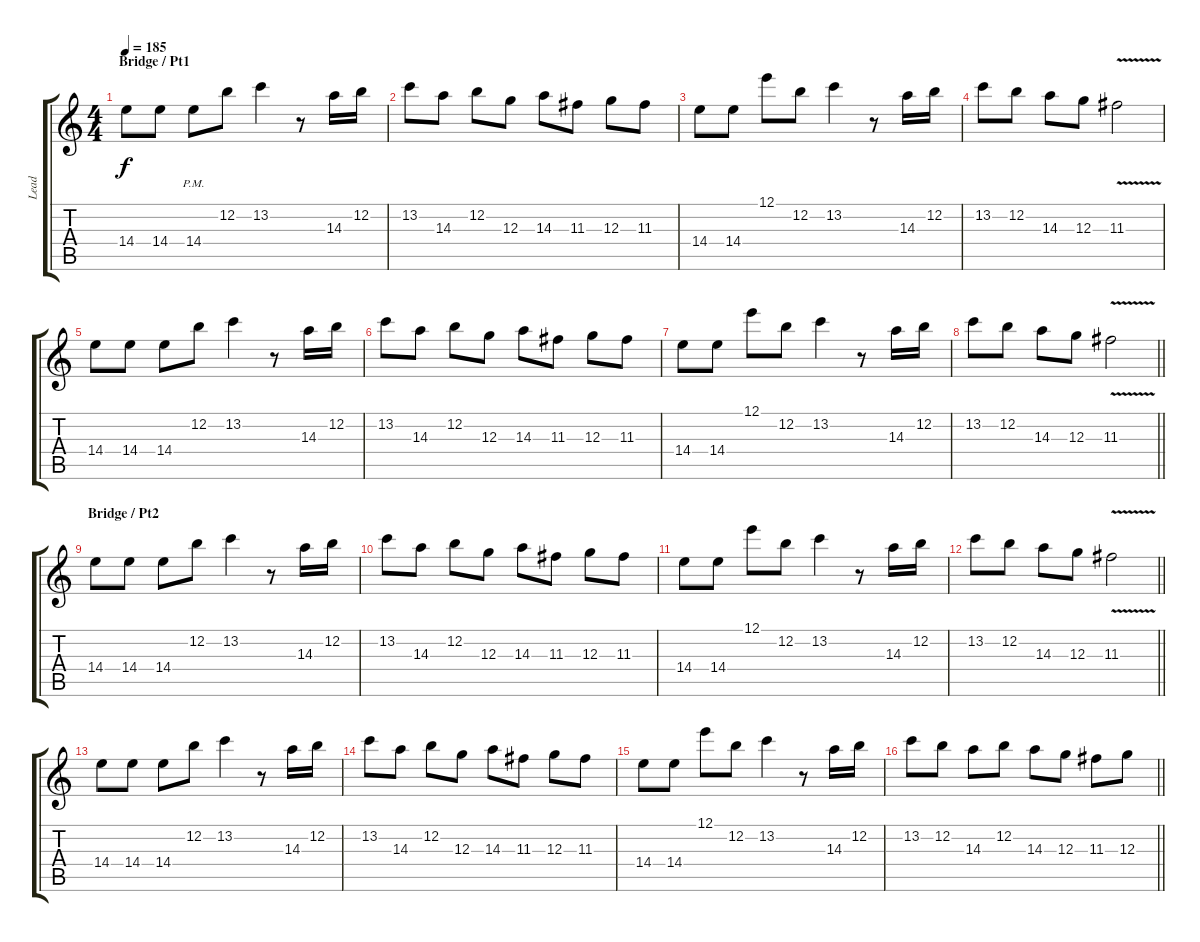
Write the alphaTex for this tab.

\track ("Lead" "Lead") {instrument overdrivenguitar}
\staff {score tabs}
\tuning (E4 B3 G3 D3 A2 E2) {hide}
\ts (4 4)
\section ("" "Bridge / Pt1")
\tempo 185
\clef g2
\ks c
14.4.8{dy f} 14.4.8 14.4{pm}.8 12.2.8 13.2.4 r.8 14.3.16 12.2.16 |
13.2.8 14.3.8 12.2.8 12.3.8 14.3.8 11.3.8 12.3.8 11.3.8 |
14.4.8 14.4.8 12.1.8 12.2.8 13.2.4 r.8 14.3.16 12.2.16 |
13.2.8 12.2.8 14.3.8 12.3.8 11.3{v}.2 |
14.4.8 14.4.8 14.4.8 12.2.8 13.2.4 r.8 14.3.16 12.2.16 |
13.2.8 14.3.8 12.2.8 12.3.8 14.3.8 11.3.8 12.3.8 11.3.8 |
14.4.8 14.4.8 12.1.8 12.2.8 13.2.4 r.8 14.3.16 12.2.16 |
\barLineRight lightlight
13.2.8 12.2.8 14.3.8 12.3.8 11.3{v}.2 |
\section ("" "Bridge / Pt2")
14.4.8 14.4.8 14.4.8 12.2.8 13.2.4 r.8 14.3.16 12.2.16 |
13.2.8 14.3.8 12.2.8 12.3.8 14.3.8 11.3.8 12.3.8 11.3.8 |
14.4.8 14.4.8 12.1.8 12.2.8 13.2.4 r.8 14.3.16 12.2.16 |
\barLineRight lightlight
13.2.8 12.2.8 14.3.8 12.3.8 11.3{v}.2 |
14.4.8 14.4.8 14.4.8 12.2.8 13.2.4 r.8 14.3.16 12.2.16 |
13.2.8 14.3.8 12.2.8 12.3.8 14.3.8 11.3.8 12.3.8 11.3.8 |
14.4.8 14.4.8 12.1.8 12.2.8 13.2.4 r.8 14.3.16 12.2.16 |
\barLineRight lightlight
13.2.8 12.2.8 14.3.8 12.2.8 14.3.8 12.3.8 11.3.8 12.3.8
